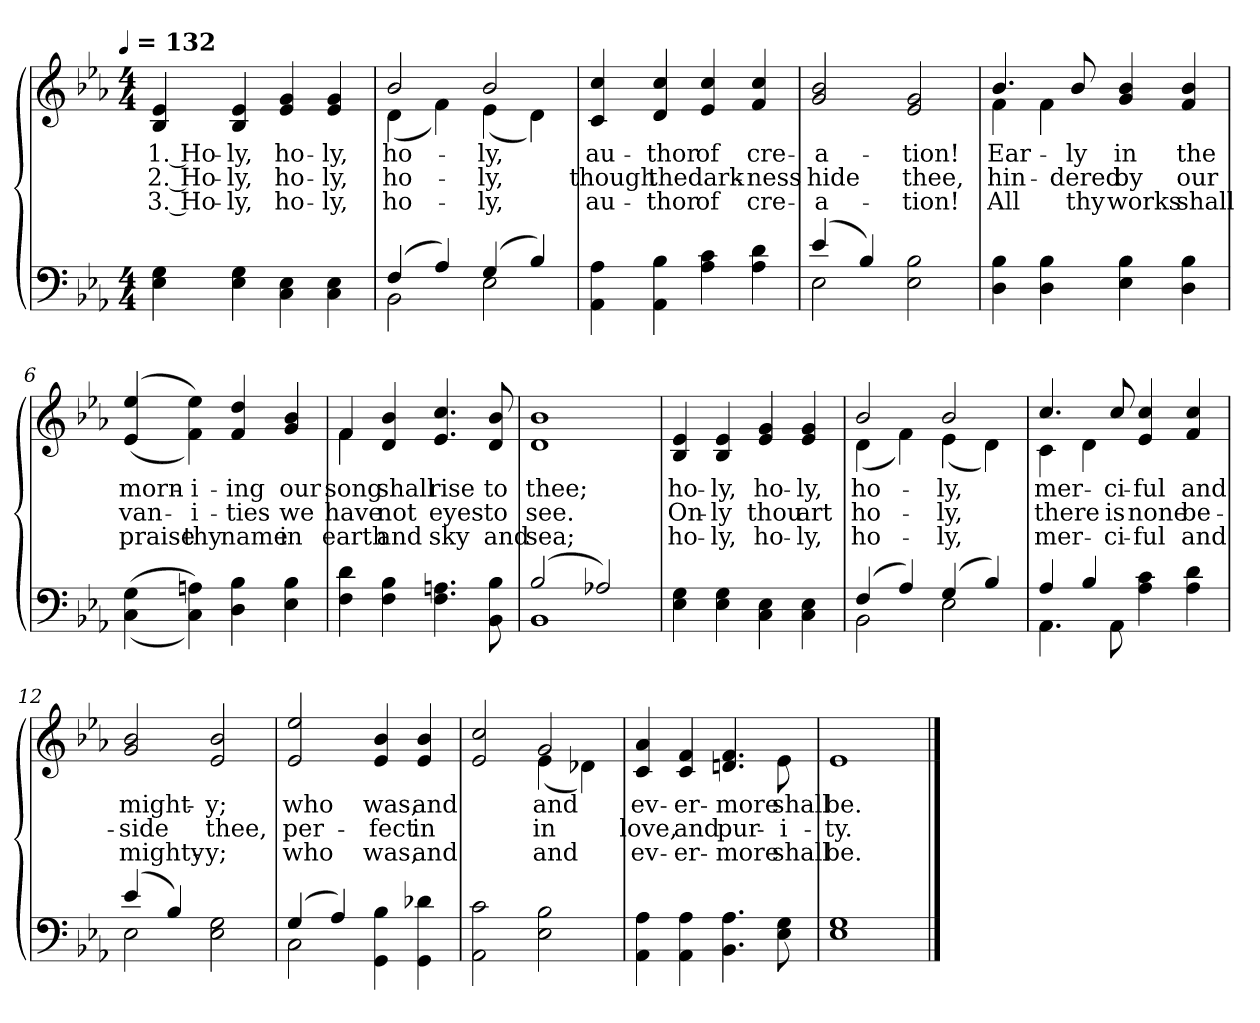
**kern	**kern	**text	**text	**text
*part1	*part1	*part1	*part1	*part1
*staff2	*staff1	*staff1	*staff1	*staff1
*clefF4	*clefG2	*	*	*
*k[b-e-a-]	*k[b-e-a-]	*	*	*
!!LO:TX:omd:t=[quarter] = 132
*M4/4	*M4/4	*	*	*
*MM132	*MM132	*	*	*
=1	=1	=1	=1	=1
4E-\ 4G\	4B-/ 4e-/	1. Ho-	2. Ho-	3. Ho-
4E-\ 4G\	4B-/ 4e-/	-ly,	-ly,	-ly,
4C\ 4E-\	4e-/ 4g/	-ho-	ho-	ho-
4C\ 4E-\	4e-/ 4g/	ly,	-ly,	-ly,
=2	=2	=2	=2	=2
*^	*^	*	*	*
(>4F/	2BB-\	2b-/	(<4d\	-ho-	ho-	ho-
4A-/)	.	.	4f\)	.	.	.
(>4G/	2E-\	2b-/	(<4e-\	ly,	-ly,	-ly,
4B-/)	.	.	4d\)	.	.	.
*v	*v	*	*	*	*	*
*	*v	*v	*	*	*
=3	=3	=3	=3	=3
4AA-\ 4A-\	4c/ 4cc/	au-	though	au-
4AA-\ 4B-\	4d/ 4cc/	thor	the	-thor
4A-\ 4c\	4e-/ 4cc/	-of	dark-	of
4A-\ 4d\	4f/ 4cc/	cre-	-ness	cre-
=4	=4	=4	=4	=4
*^	*	*	*	*
(>4e-/	2E-\	2g/ 2b-/	a-	hide	-a-
4B-/)	.	.	.	.	.
2E- 2B-	2ryy	2e-/ 2g/	tion!	thee,	-tion!
*v	*v	*	*	*	*
=5	=5	=5	=5	=5
*	*^	*	*	*
4D\ 4B-\	4.b-/	4f\	-Ear-	hin-	All
4D\ 4B-\	.	4f\	.	.	.
.	8b-/	.	ly	-dered	thy
4E-\ 4B-\	4g/ 4b-/	2ryy	in	by	works
4D\ 4B-\	4f/ 4b-/	.	the	our	shall
*	*v	*v	*	*	*
!!LO:LB:g=z
=6	=6	=6	=6	=6
(>(>4C\ 4G\	(>(>4e-/ 4ee-/	-morn-	van-	praise
4C\ 4An\))	4f\ 4ee-\))	i-	-i-	thy
4D\ 4B-\	4f/ 4dd/	ing	-ties	name
4E-\ 4B-\	4g/ 4b-/	our	we	in
=7	=7	=7	=7	=7
*	*^	*	*	*
4F\ 4d\	4f/	4f\	song	have	earth
4F\ 4B-\	4d/ 4b-/	4ryy	shall	not	and
4.F\ 4.An\	4.e-/ 4.cc/	2ryy	rise	eyes	sky
8BB-\ 8B-\	8d/ 8b-/	.	to	to	and
*	*v	*v	*	*	*
=8	=8	=8	=8	=8
*^	*	*	*	*
(>2B-/	1BB-	1d 1b-	thee;	see.	sea;
2A-X/)	.	.	.	.	.
*v	*v	*	*	*	*
=9	=9	=9	=9	=9
4E-\ 4G\	4B-/ 4e-/	-ho-	On-	ho-
4E-\ 4G\	4B-/ 4e-/	ly,	-ly	-ly,
4C\ 4E-\	4e-/ 4g/	ho-	thou	ho-
4C\ 4E-\	4e-/ 4g/	ly,	art	-ly,
=10	=10	=10	=10	=10
*^	*^	*	*	*
(>4F/	2BB-\	2b-/	(<4d\	-ho-	ho-	ho-
4A-/)	.	.	4f\)	.	.	.
(>4G/	2E-\	2b-/	(<4e-\	ly,	-ly,	-ly,
4B-/)	.	.	4d\)	.	.	.
!!LO:LB:g=z	!!
=11	=11	=11	=11	=11	=11	=11
4A-/	4.AA-\	4.cc/	4c\	mer-	there	mer-
4B-/	.	.	4d\	.	.	.
.	8AA-\	8cc/	.	ci-	is	-ci-
4A- 4c	2ryy	4e-/ 4cc/	2ryy	ful	none	-ful
4A- 4d	.	4f/ 4cc/	.	-and	be-	and
*	*	*v	*v	*	*	*
=12	=12	=12	=12	=12	=12
(>4e-/	2E-\	2g/ 2b-/	might-	-side	mighty-
4B-/)	.	.	.	.	.
2E- 2G	2ryy	2e-/ 2b-/	y;	thee,	-y;
=13	=13	=13	=13	=13	=13
(>4G/	2C\	2e-/ 2ee-/	-who	per-	who
4A-/)	.	.	.	.	.
4GG 4B-	2ryy	4e-/ 4b-/	was,	-fect	was,
4GG 4d-X	.	4e-/ 4b-/	and	in	and
*v	*v	*	*	*	*
=14	=14	=14	=14	=14
*	*^	*	*	*
2AA-\ 2c\	2e- 2cc	2ryy	.	.	.
2E-\ 2B-\	2g/	(<4e-\	and	in	and
.	.	4d-X\)	.	.	.
*	*v	*v	*	*	*
=15	=15	=15	=15	=15
4AA-\ 4A-\	4c/ 4a-/	ev-	love,	ev-
4AA-\ 4A-\	4c/ 4f/	er-	and	-er-
4.BB-\ 4.A-\	4.dn/ 4.f/	-more	pur-	-more
8E-\ 8G\	8e-\	-shall	-i-	shall
=16	=16	=16	=16	=16
1E- 1G	1e-	be.	-ty.	be.
==	==	==	==	==
*-	*-	*-	*-	*-
